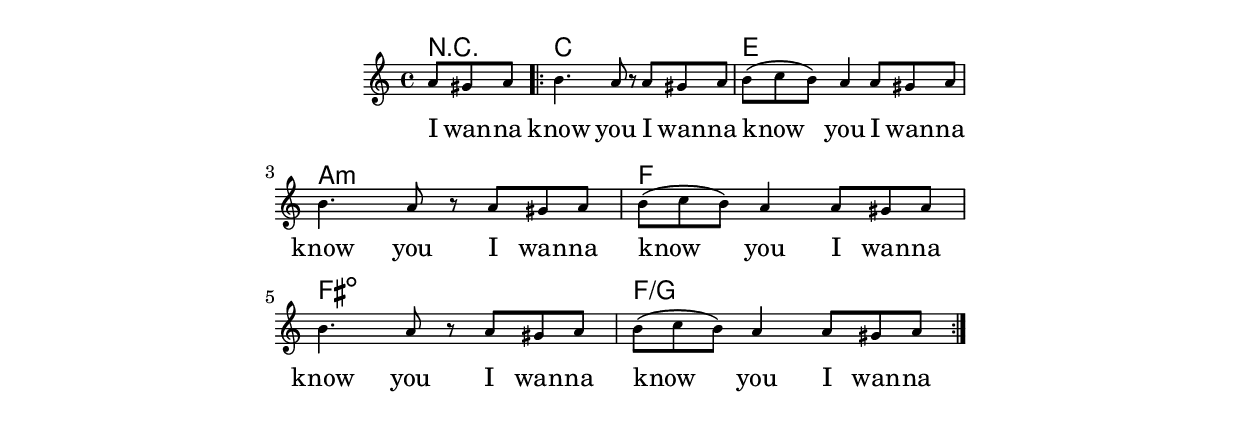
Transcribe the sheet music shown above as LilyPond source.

\version "2.19.45"
\paper {
	line-width = 4.6\in
}

melody = \relative c'' {
  \clef treble
  \key c \major
  \time 4/4
  \set Score.voltaSpannerDuration = #(ly:make-moment 4/4)
	\new Voice = "words" {
		\partial 4. a8 gis a |
		\repeat volta 2 {
		 b4. a8 r a gis a | b( c b) a4 a8 gis a |
		 b4. a8 r a gis a | b( c b) a4 a8 gis a |
		 b4. a8 r a gis a | b( c b) a4 a8 gis a |
		}
	}
}

text =  \lyricmode {
	I wan -- na 
	know you I wan -- na 
	know__ you I wan -- na 
	know you I wan -- na 
	know__ you I wan -- na 
	know you I wan -- na 
	know__ you I wan -- na 
}


twochords = \chordmode { d2:m g:m | a:7 d:m | }

harmonies = \chordmode {
	\partial 4. r4. | c1 | e | a:m | f | fis:dim | f/g |
}

\score {
  <<
    \new ChordNames {
      \set chordChanges = ##t
      \harmonies
    }
    \new Staff \with { \magnifyStaff #5/7 } {
    	\new Voice = "one" { \melody }
  	}
    	\new Lyrics \lyricsto "words" \text
  >>
  \layout { 
   % #(layout-set-staff-size 14)
   \context { \ChordNames
     \override ChordName #'font-size = #1
  	} 
  }
  \midi { 
  	\tempo 4 = 116
  }
}